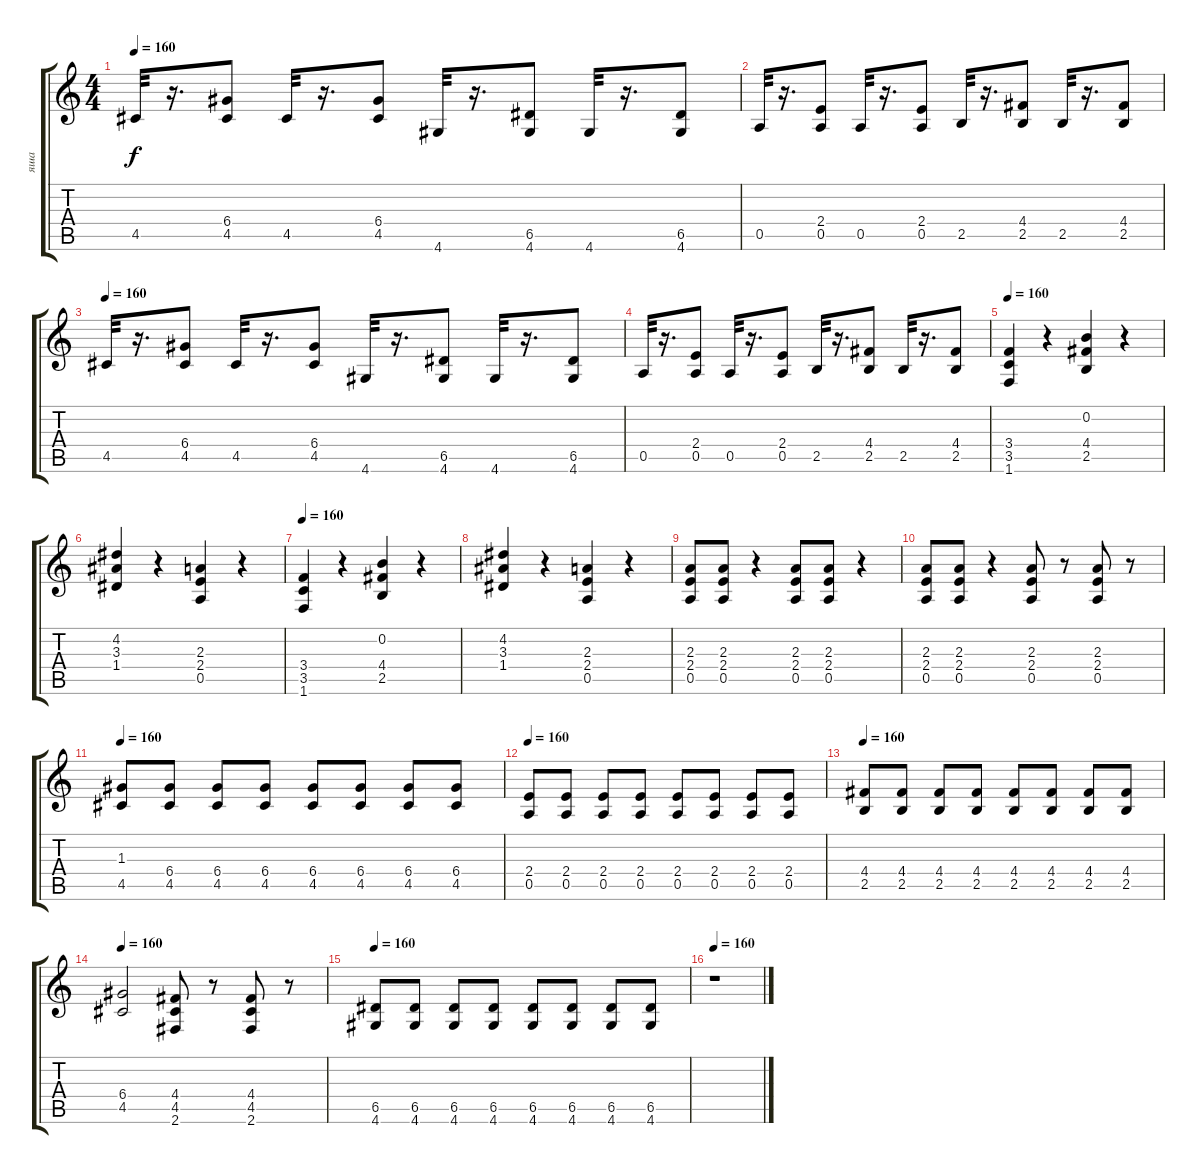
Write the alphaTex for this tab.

\track ("яша" "яша") {instrument distortionguitar}
\staff {score tabs}
\tuning (E4 B3 G3 D3 A2 E2) {hide}
\ts (4 4)
\tempo 160
\clef g2
\ks c
4.5.32{dy f} r.16{d} (6.4 4.5).8 4.5.32 r.16{d} (6.4 4.5).8 4.6.32 r.16{d} (6.5 4.6).8 4.6.32 r.16{d} (6.5 4.6).8 |
0.5.32 r.16{d} (2.4 0.5).8 0.5.32 r.16{d} (2.4 0.5).8 2.5.32 r.16{d} (4.4 2.5).8 2.5.32 r.16{d} (4.4 2.5).8 |
\tempo 160
4.5.32 r.16{d} (6.4 4.5).8 4.5.32 r.16{d} (6.4 4.5).8 4.6.32 r.16{d} (6.5 4.6).8 4.6.32 r.16{d} (6.5 4.6).8 |
0.5.32 r.16{d} (2.4 0.5).8 0.5.32 r.16{d} (2.4 0.5).8 2.5.32 r.16{d} (4.4 2.5).8 2.5.32 r.16{d} (4.4 2.5).8 |
\tempo 160
(3.4 3.5 1.6).4 r.4 (0.2 4.4 2.5).4 r.4 |
(4.2 3.3 1.4).4 r.4 (2.3 2.4 0.5).4 r.4 |
\tempo 160
(3.4 3.5 1.6).4 r.4 (0.2 4.4 2.5).4 r.4 |
(4.2 3.3 1.4).4 r.4 (2.3 2.4 0.5).4 r.4 |
(2.3 2.4 0.5).8 (2.3 2.4 0.5).8 r.4 (2.3 2.4 0.5).8 (2.3 2.4 0.5).8 r.4 |
(2.3 2.4 0.5).8 (2.3 2.4 0.5).8 r.4 (2.3 2.4 0.5).8 r.8 (2.3 2.4 0.5).8 r.8 |
\tempo 160
(1.3 4.5).8 (6.4 4.5).8 (6.4 4.5).8 (6.4 4.5).8 (6.4 4.5).8 (6.4 4.5).8 (6.4 4.5).8 (6.4 4.5).8 |
\tempo 160
(2.4 0.5).8 (2.4 0.5).8 (2.4 0.5).8 (2.4 0.5).8 (2.4 0.5).8 (2.4 0.5).8 (2.4 0.5).8 (2.4 0.5).8 |
\tempo 160
(4.4 2.5).8 (4.4 2.5).8 (4.4 2.5).8 (4.4 2.5).8 (4.4 2.5).8 (4.4 2.5).8 (4.4 2.5).8 (4.4 2.5).8 |
\tempo 160
(6.4 4.5).2 (4.4 4.5 2.6).8 r.8 (4.4 4.5 2.6).8 r.8 |
\tempo 160
(6.5 4.6).8 (6.5 4.6).8 (6.5 4.6).8 (6.5 4.6).8 (6.5 4.6).8 (6.5 4.6).8 (6.5 4.6).8 (6.5 4.6).8 |
\tempo 160
r.1
